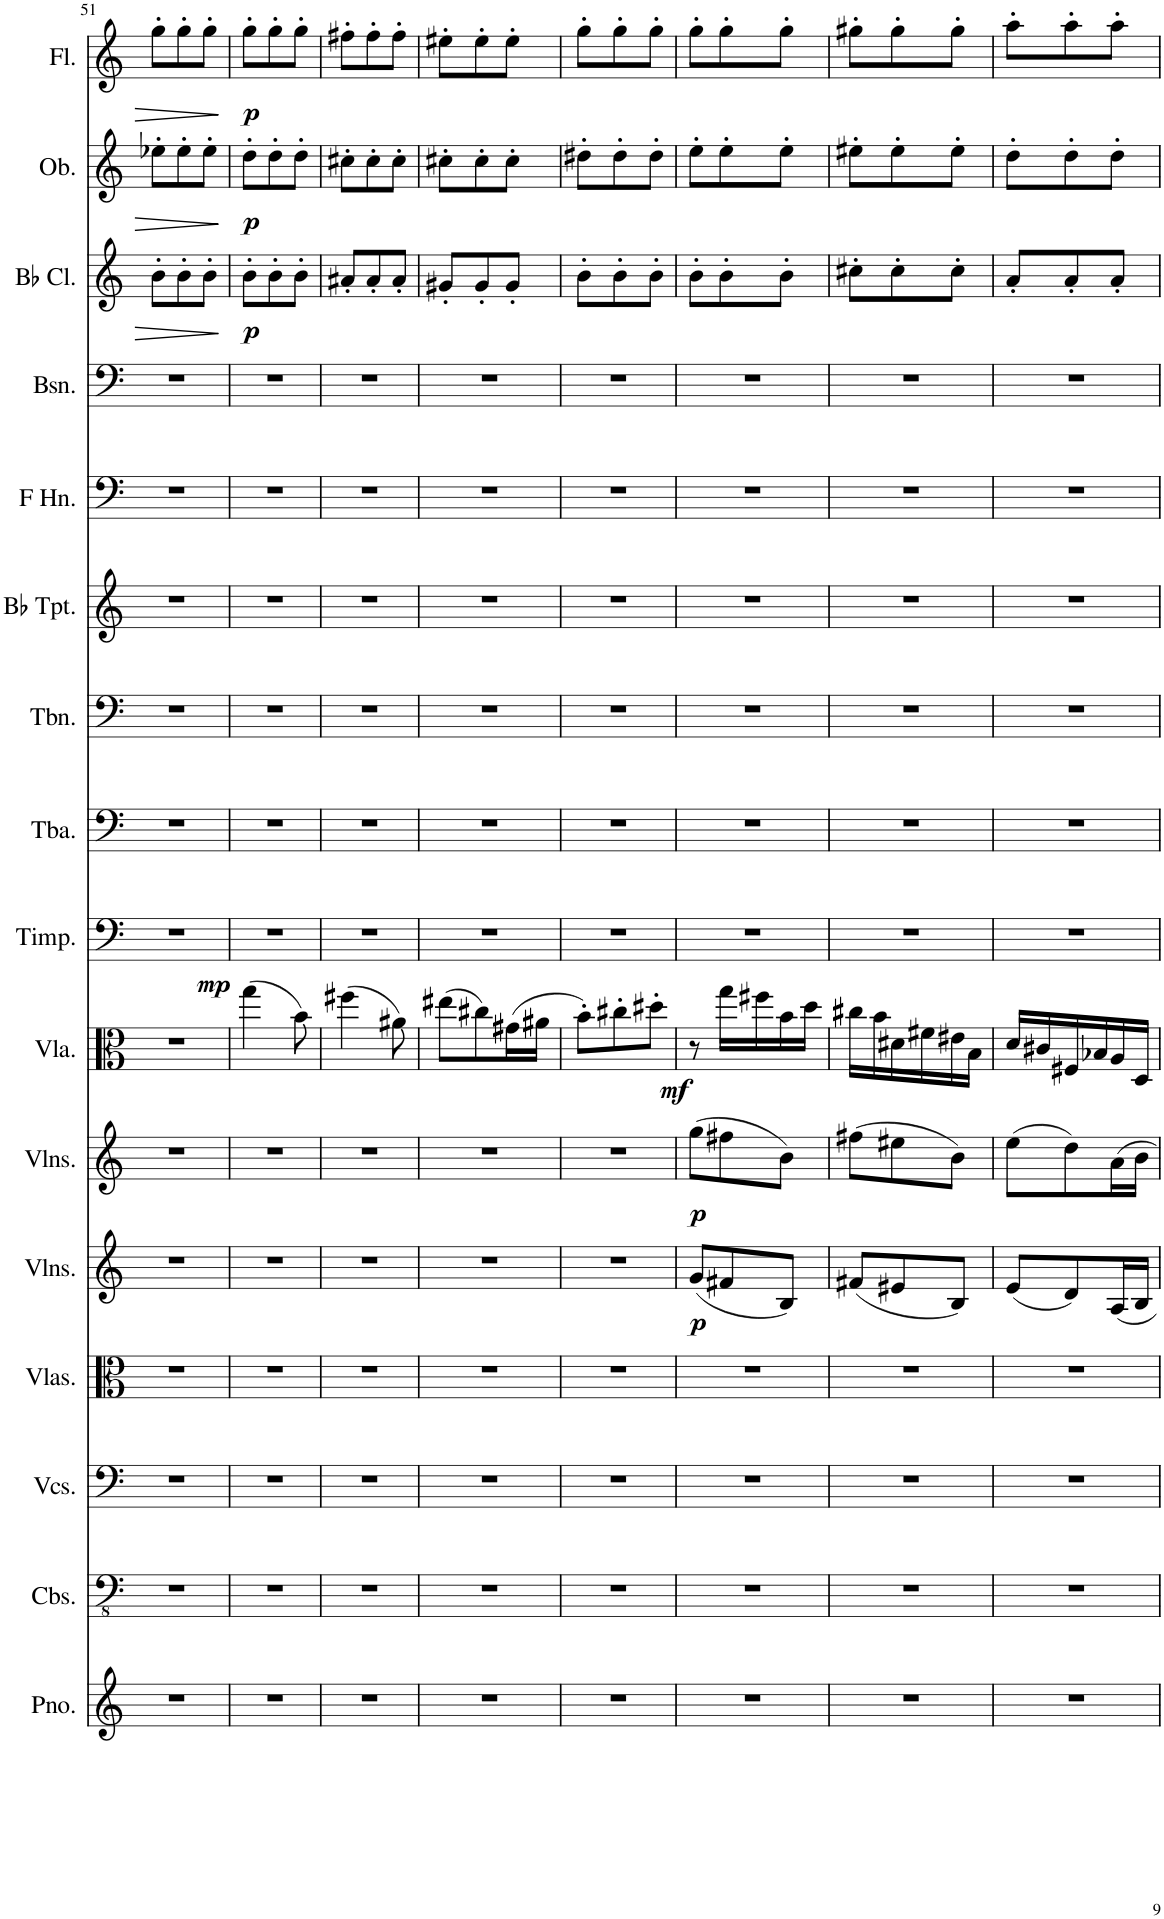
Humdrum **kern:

**kern	**kern	**kern	**kern	**kern	**dynam	**kern	**dynam	**kern	**dynam	**kern	**kern	**kern	**kern	**kern	**kern	**kern	**dynam	**kern	**dynam	**kern	**dynam
*part16	*part15	*part14	*part13	*part12	*part12	*part11	*part11	*part10	*part10	*part9	*part8	*part7	*part6	*part5	*part4	*part3	*part3	*part2	*part2	*part1	*part1
*staff16	*staff15	*staff14	*staff13	*staff12	*staff12	*staff11	*staff11	*staff10	*staff10	*staff9	*staff8	*staff7	*staff6	*staff5	*staff4	*staff3	*staff3	*staff2	*staff2	*staff1	*staff1
*I"Piano	*I"Contrabasses	*I"Violoncellos	*I"Violas	*I"Violins	*	*I"Violins	*	*I"Viola	*	*I"Timpani	*I"Tuba	*I"Trombone	*I"Bb Trumpet	*I"Horn in F	*I"Bassoon	*I"Bb Clarinet	*	*I"Oboe	*	*I"Flute	*
*I'Pno.	*I'Cbs.	*I'Vcs.	*I'Vlas.	*I'Vlns.	*	*I'Vlns.	*	*I'Vla.	*	*I'Timp.	*I'Tba.	*I'Tbn.	*I'Bb Tpt.	*	*I'Bsn.	*I'Bb Cl.	*	*I'Ob.	*	*I'Fl.	*
!!LO:PB:g=z
*clefG2	*clefFv4	*clefF4	*clefC3	*clefG2	*	*clefG2	*	*clefC3	*	*clefF4	*clefF4	*clefF4	*clefG2	*clefF4	*clefF4	*clefG2	*	*clefG2	*	*clefG2	*
*	*	*	*	*	*	*	*	*	*	*	*	*	*ITrd1c2	*ITrd4c7	*	*ITrd1c2	*	*	*	*	*
*k[]	*k[]	*k[]	*k[]	*k[]	*	*k[]	*	*k[]	*	*k[]	*k[]	*k[]	*k[]	*k[]	*k[]	*k[]	*	*k[]	*	*k[]	*
*M3/8	*M3/8	*M3/8	*M3/8	*M3/8	*	*M3/8	*	*M3/8	*	*M3/8	*M3/8	*M3/8	*M3/8	*M3/8	*M3/8	*M3/8	*	*M3/8	*	*M3/8	*
=51	=51	=51	=51	=51	=51	=51	=51	=51	=51	=51	=51	=51	=51	=51	=51	=51	=51	=51	=51	=51	=51
!	!	!	!	!	!	!	!	!	!LO:DY:a	!	!	!	!	!	!	!	!	!	!	!	!
4.r	4.r	4.r	4.r	4.r	.	4.r	.	4.r	mp	4.r	4.r	4.r	4.r	4.r	4.r	8b'\L	.	8ee-X'\L	.	8gg'\L	.
.	.	.	.	.	.	.	.	.	.	.	.	.	.	.	.	8b'\	.	8ee-'\	.	8gg'\	.
.	.	.	.	.	.	.	.	.	.	.	.	.	.	.	.	8b'\J	.	8ee-'\J	.	8gg'\J	.
=52	=52	=52	=52	=52	=52	=52	=52	=52	=52	=52	=52	=52	=52	=52	=52	=52	=52	=52	=52	=52	=52
!	!	!	!	!	!	!	!	!	!	!	!	!	!	!	!	!	!LO:DY:b	!	!LO:DY:b	!	!LO:DY:b
4.r	4.r	4.r	4.r	4.r	.	4.r	.	(4gg\	.	4.r	4.r	4.r	4.r	4.r	4.r	8b'\L	p	8dd'\L	p	8gg'\L	p
.	.	.	.	.	.	.	.	.	.	.	.	.	.	.	.	8b'\	.	8dd'\	.	8gg'\	.
.	.	.	.	.	.	.	.	8b\)	.	.	.	.	.	.	.	8b'\J	.	8dd'\J	.	8gg'\J	.
=53	=53	=53	=53	=53	=53	=53	=53	=53	=53	=53	=53	=53	=53	=53	=53	=53	=53	=53	=53	=53	=53
4.r	4.r	4.r	4.r	4.r	.	4.r	.	(4ff#X\	.	4.r	4.r	4.r	4.r	4.r	4.r	8a#X'/L	.	8cc#X'\L	.	8ff#X'\L	.
.	.	.	.	.	.	.	.	.	.	.	.	.	.	.	.	8a#'/	.	8cc#'\	.	8ff#'\	.
.	.	.	.	.	.	.	.	8a#X\)	.	.	.	.	.	.	.	8a#'/J	.	8cc#'\J	.	8ff#'\J	.
=54	=54	=54	=54	=54	=54	=54	=54	=54	=54	=54	=54	=54	=54	=54	=54	=54	=54	=54	=54	=54	=54
4.r	4.r	4.r	4.r	4.r	.	4.r	.	(8ee#X\L	.	4.r	4.r	4.r	4.r	4.r	4.r	8g#X'/L	.	8cc#X'\L	.	8ee#X'\L	.
.	.	.	.	.	.	.	.	8cc#X\)	.	.	.	.	.	.	.	8g#'/	.	8cc#'\	.	8ee#'\	.
.	.	.	.	.	.	.	.	(16g#X\L	.	.	.	.	.	.	.	8g#'/J	.	8cc#'\J	.	8ee#'\J	.
.	.	.	.	.	.	.	.	16a#X\JJ	.	.	.	.	.	.	.	.	.	.	.	.	.
=55	=55	=55	=55	=55	=55	=55	=55	=55	=55	=55	=55	=55	=55	=55	=55	=55	=55	=55	=55	=55	=55
4.r	4.r	4.r	4.r	4.r	.	4.r	.	8b'\L)	.	4.r	4.r	4.r	4.r	4.r	4.r	8b'\L	.	8dd#X'\L	.	8gg'\L	.
.	.	.	.	.	.	.	.	8cc#X'\	.	.	.	.	.	.	.	8b'\	.	8dd#'\	.	8gg'\	.
!	!	!	!	!	!	!	!	!	!LO:DY:b	!	!	!	!	!	!	!	!	!	!	!	!
.	.	.	.	.	.	.	.	8dd#X'\J	mf	.	.	.	.	.	.	8b'\J	.	8dd#'\J	.	8gg'\J	.
=56	=56	=56	=56	=56	=56	=56	=56	=56	=56	=56	=56	=56	=56	=56	=56	=56	=56	=56	=56	=56	=56
!	!	!	!	!	!LO:DY:b	!	!LO:DY:b	!	!	!	!	!	!	!	!	!	!	!	!	!	!
4.r	4.r	4.r	4.r	(8g/L	p	(8gg\L	p	8r	.	4.r	4.r	4.r	4.r	4.r	4.r	8b'\L	.	8ee'\L	.	8gg'\L	.
.	.	.	.	8f#X/	.	8ff#X\	.	16gg\LL	.	.	.	.	.	.	.	8b'\	.	8ee'\	.	8gg'\	.
.	.	.	.	.	.	.	.	16ff#X\	.	.	.	.	.	.	.	.	.	.	.	.	.
.	.	.	.	8B/J)	.	8b\J)	.	16b\	.	.	.	.	.	.	.	8b'\J	.	8ee'\J	.	8gg'\J	.
.	.	.	.	.	.	.	.	16dd\JJ	.	.	.	.	.	.	.	.	.	.	.	.	.
=57	=57	=57	=57	=57	=57	=57	=57	=57	=57	=57	=57	=57	=57	=57	=57	=57	=57	=57	=57	=57	=57
4.r	4.r	4.r	4.r	(8f#X/L	.	(8ff#X\L	.	16cc#X\LL	.	4.r	4.r	4.r	4.r	4.r	4.r	8cc#X'\L	.	8ee#X'\L	.	8gg#X'\L	.
.	.	.	.	.	.	.	.	16b\	.	.	.	.	.	.	.	.	.	.	.	.	.
.	.	.	.	8e#X/	.	8ee#X\	.	16d#X\	.	.	.	.	.	.	.	8cc#'\	.	8ee#'\	.	8gg#'\	.
.	.	.	.	.	.	.	.	16f#X\	.	.	.	.	.	.	.	.	.	.	.	.	.
.	.	.	.	8B/J)	.	8b\J)	.	16e#X\	.	.	.	.	.	.	.	8cc#'\J	.	8ee#'\J	.	8gg#'\J	.
.	.	.	.	.	.	.	.	16B\JJ	.	.	.	.	.	.	.	.	.	.	.	.	.
=58	=58	=58	=58	=58	=58	=58	=58	=58	=58	=58	=58	=58	=58	=58	=58	=58	=58	=58	=58	=58	=58
4.r	4.r	4.r	4.r	(8e/L	.	(8ee\L	.	16d/LL	.	4.r	4.r	4.r	4.r	4.r	4.r	8a'/L	.	8dd'\L	.	8aa'\L	.
.	.	.	.	.	.	.	.	16c#X/	.	.	.	.	.	.	.	.	.	.	.	.	.
.	.	.	.	8d/)	.	8dd\)	.	16F#X/	.	.	.	.	.	.	.	8a'/	.	8dd'\	.	8aa'\	.
.	.	.	.	.	.	.	.	16B-X/	.	.	.	.	.	.	.	.	.	.	.	.	.
.	.	.	.	16A/L	.	16a\L	.	16A/	.	.	.	.	.	.	.	8a'/J	.	8dd'\J	.	8aa'\J	.
.	.	.	.	16B/JJ	.	16b\JJ	.	16D/JJ	.	.	.	.	.	.	.	.	.	.	.	.	.
=	=	=	=	=	=	=	=	=	=	=	=	=	=	=	=	=	=	=	=	=	=
*-	*-	*-	*-	*-	*-	*-	*-	*-	*-	*-	*-	*-	*-	*-	*-	*-	*-	*-	*-	*-	*-
